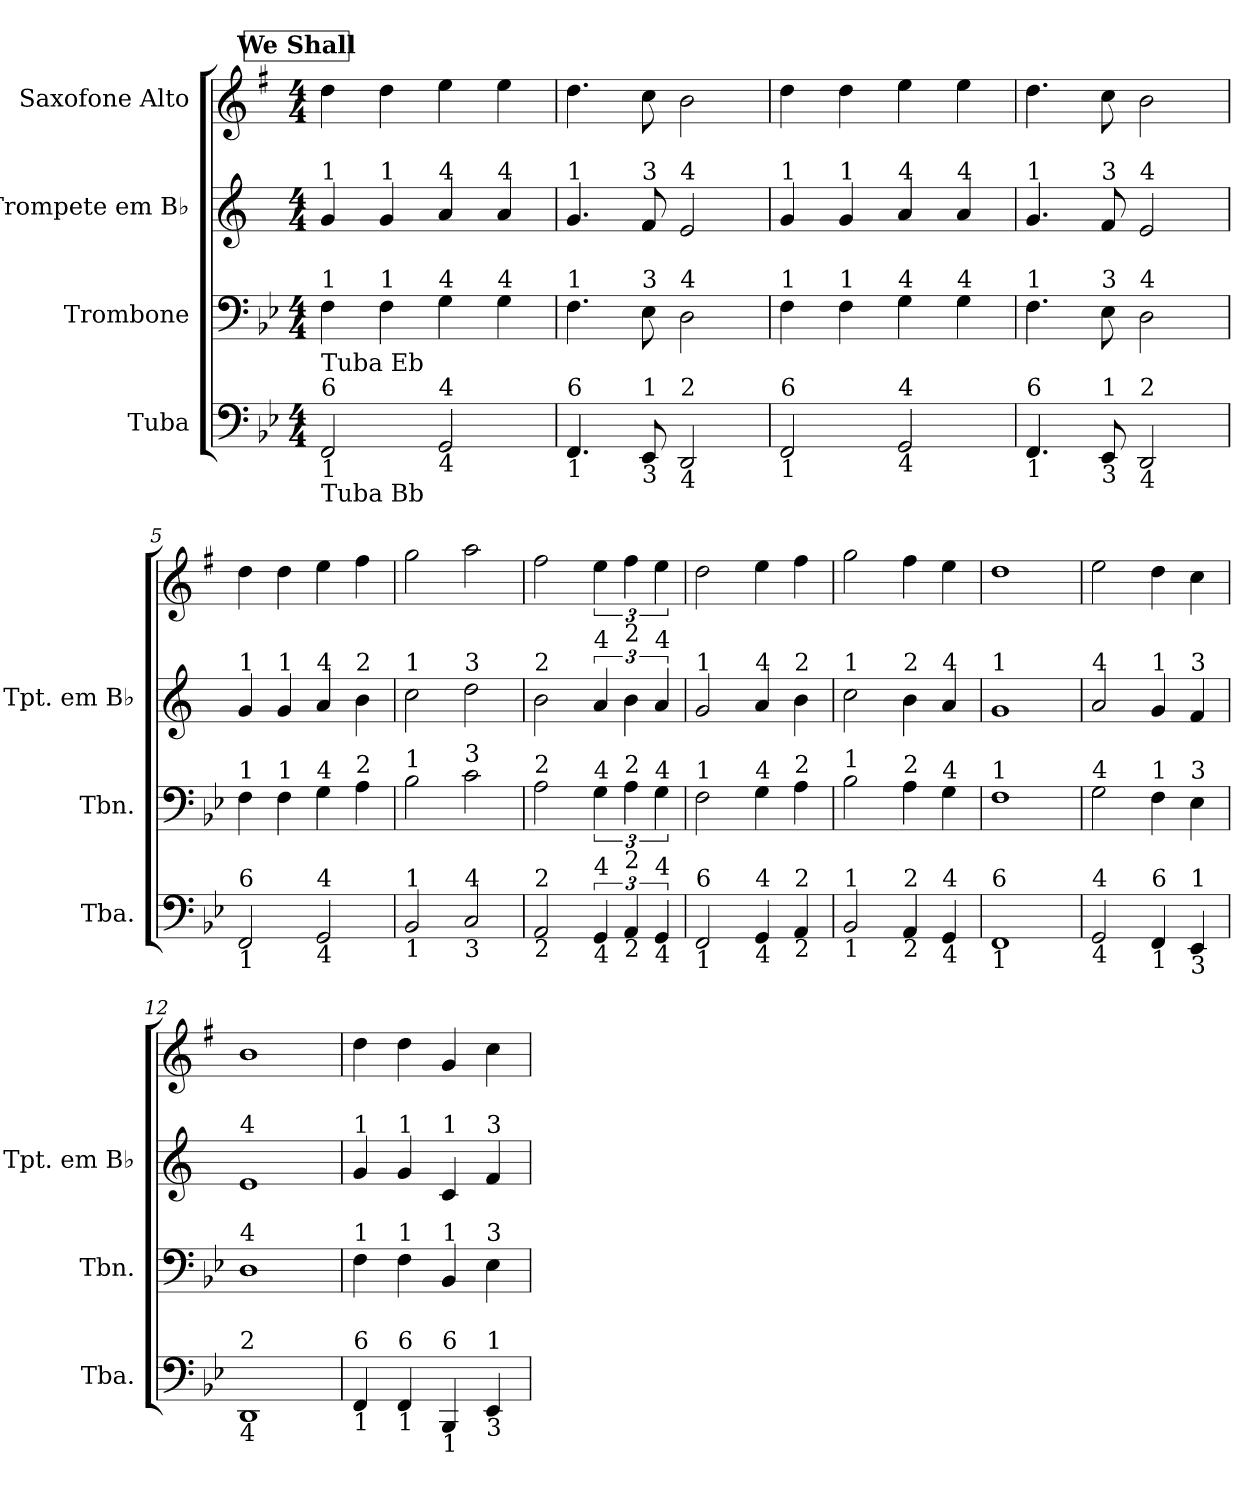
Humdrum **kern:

**kern	**kern	**kern	**kern
*part4	*part3	*part2	*part1
*staff4	*staff3	*staff2	*staff1
*I"Tuba	*I"Trombone	*I"Trompete em B♭	*I"Saxofone Alto
*I'Tba.	*I'Tbn.	*I'Tpt. em B♭	*
*clefF4	*clefF4	*clefG2	*clefG2
*	*	*ITrd1c2	*ITrd5c9
*k[b-e-]	*k[b-e-]	*k[b-e-]	*k[b-e-]
*M4/4	*M4/4	*M4/4	*M4/4
!!LO:REH:place=s1:a:B:fs=14:t=We Shall
=1	=1	=1	=1
!	!	!LO:TX:a:t=1	!
!	!LO:TX:a:t=1	!	!
!LO:TX:b:t=1	!	!	!
!LO:TX:a:t=6	!	!	!
!LO:TX:b:t=Tuba Bb	!	!	!
!LO:TX:a:t=Tuba Eb	!	!	!
2FF/	4F\	4f/	4f\
!	!	!LO:TX:a:t=1	!
!	!LO:TX:a:t=1	!	!
.	4F\	4f/	4f\
!	!	!LO:TX:a:t=4	!
!	!LO:TX:a:t=4	!	!
!LO:TX:b:t=4	!	!	!
!LO:TX:a:t=4	!	!	!
2GG/	4G\	4g/	4g\
!	!	!LO:TX:a:t=4	!
!	!LO:TX:a:t=4	!	!
.	4G\	4g/	4g\
=2	=2	=2	=2
!	!	!LO:TX:a:t=1	!
!	!LO:TX:a:t=1	!	!
!LO:TX:b:t=1	!	!	!
!LO:TX:a:t=6	!	!	!
4.FF/	4.F\	4.f/	4.f\
!	!	!LO:TX:a:t=3	!
!	!LO:TX:a:t=3	!	!
!LO:TX:b:t=3	!	!	!
!LO:TX:a:t=1	!	!	!
8EE-/	8E-\	8e-/	8e-\
!	!	!LO:TX:a:t=4	!
!	!LO:TX:a:t=4	!	!
!LO:TX:b:t=4	!	!	!
!LO:TX:a:t=2	!	!	!
2DD/	2D\	2d/	2d\
=3	=3	=3	=3
!	!	!LO:TX:a:t=1	!
!	!LO:TX:a:t=1	!	!
!LO:TX:b:t=1	!	!	!
!LO:TX:a:t=6	!	!	!
2FF/	4F\	4f/	4f\
!	!	!LO:TX:a:t=1	!
!	!LO:TX:a:t=1	!	!
.	4F\	4f/	4f\
!	!	!LO:TX:a:t=4	!
!	!LO:TX:a:t=4	!	!
!LO:TX:b:t=4	!	!	!
!LO:TX:a:t=4	!	!	!
2GG/	4G\	4g/	4g\
!	!	!LO:TX:a:t=4	!
!	!LO:TX:a:t=4	!	!
.	4G\	4g/	4g\
=4	=4	=4	=4
!	!	!LO:TX:a:t=1	!
!	!LO:TX:a:t=1	!	!
!LO:TX:b:t=1	!	!	!
!LO:TX:a:t=6	!	!	!
4.FF/	4.F\	4.f/	4.f\
!	!	!LO:TX:a:t=3	!
!	!LO:TX:a:t=3	!	!
!LO:TX:b:t=3	!	!	!
!LO:TX:a:t=1	!	!	!
8EE-/	8E-\	8e-/	8e-\
!	!	!LO:TX:a:t=4	!
!	!LO:TX:a:t=4	!	!
!LO:TX:b:t=4	!	!	!
!LO:TX:a:t=2	!	!	!
2DD/	2D\	2d/	2d\
=5	=5	=5	=5
!	!	!LO:TX:a:t=1	!
!	!LO:TX:a:t=1	!	!
!LO:TX:b:t=1	!	!	!
!LO:TX:a:t=6	!	!	!
2FF/	4F\	4f/	4f\
!	!	!LO:TX:a:t=1	!
!	!LO:TX:a:t=1	!	!
.	4F\	4f/	4f\
!	!	!LO:TX:a:t=4	!
!	!LO:TX:a:t=4	!	!
!LO:TX:b:t=4	!	!	!
!LO:TX:a:t=4	!	!	!
2GG/	4G\	4g/	4g\
!	!	!LO:TX:a:t=2	!
!	!LO:TX:a:t=2	!	!
.	4A\	4a\	4a\
=6	=6	=6	=6
!	!	!LO:TX:a:t=1	!
!	!LO:TX:a:t=1	!	!
!LO:TX:b:t=1	!	!	!
!LO:TX:a:t=1	!	!	!
2BB-/	2B-\	2b-\	2b-\
!	!	!LO:TX:a:t=3	!
!	!LO:TX:a:t=3	!	!
!LO:TX:b:t=3	!	!	!
!LO:TX:a:t=4	!	!	!
2C/	2c\	2cc\	2cc\
=7	=7	=7	=7
!	!	!LO:TX:a:t=2	!
!	!LO:TX:a:t=2	!	!
!LO:TX:b:t=2	!	!	!
!LO:TX:a:t=2	!	!	!
2AA/	2A\	2a\	2a\
!	!	!LO:TX:a:t=4	!
!	!LO:TX:a:t=4	!	!
!LO:TX:b:t=4	!	!	!
!LO:TX:a:t=4	!	!	!
6GG/	6G\	6g/	6g\
!	!	!LO:TX:a:t=2	!
!	!LO:TX:a:t=2	!	!
!LO:TX:b:t=2	!	!	!
!LO:TX:a:t=2	!	!	!
6AA/	6A\	6a\	6a\
!	!	!LO:TX:a:t=4	!
!	!LO:TX:a:t=4	!	!
!LO:TX:b:t=4	!	!	!
!LO:TX:a:t=4	!	!	!
6GG/	6G\	6g/	6g\
=8	=8	=8	=8
!	!	!LO:TX:a:t=1	!
!	!LO:TX:a:t=1	!	!
!LO:TX:b:t=1	!	!	!
!LO:TX:a:t=6	!	!	!
2FF/	2F\	2f/	2f\
!	!	!LO:TX:a:t=4	!
!	!LO:TX:a:t=4	!	!
!LO:TX:b:t=4	!	!	!
!LO:TX:a:t=4	!	!	!
4GG/	4G\	4g/	4g\
!	!	!LO:TX:a:t=2	!
!	!LO:TX:a:t=2	!	!
!LO:TX:b:t=2	!	!	!
!LO:TX:a:t=2	!	!	!
4AA/	4A\	4a\	4a\
=9	=9	=9	=9
!	!	!LO:TX:a:t=1	!
!	!LO:TX:a:t=1	!	!
!LO:TX:b:t=1	!	!	!
!LO:TX:a:t=1	!	!	!
2BB-/	2B-\	2b-\	2b-\
!	!	!LO:TX:a:t=2	!
!	!LO:TX:a:t=2	!	!
!LO:TX:b:t=2	!	!	!
!LO:TX:a:t=2	!	!	!
4AA/	4A\	4a\	4a\
!	!	!LO:TX:a:t=4	!
!	!LO:TX:a:t=4	!	!
!LO:TX:b:t=4	!	!	!
!LO:TX:a:t=4	!	!	!
4GG/	4G\	4g/	4g\
=10	=10	=10	=10
!	!	!LO:TX:a:t=1	!
!	!LO:TX:a:t=1	!	!
!LO:TX:b:t=1	!	!	!
!LO:TX:a:t=6	!	!	!
1FF	1F	1f	1f
=11	=11	=11	=11
!	!	!LO:TX:a:t=4	!
!	!LO:TX:a:t=4	!	!
!LO:TX:b:t=4	!	!	!
!LO:TX:a:t=4	!	!	!
2GG/	2G\	2g/	2g\
!	!	!LO:TX:a:t=1	!
!	!LO:TX:a:t=1	!	!
!LO:TX:b:t=1	!	!	!
!LO:TX:a:t=6	!	!	!
4FF/	4F\	4f/	4f\
!	!	!LO:TX:a:t=3	!
!	!LO:TX:a:t=3	!	!
!LO:TX:b:t=3	!	!	!
!LO:TX:a:t=1	!	!	!
4EE-/	4E-\	4e-/	4e-\
=12	=12	=12	=12
!	!	!LO:TX:a:t=4	!
!	!LO:TX:a:t=4	!	!
!LO:TX:b:t=4	!	!	!
!LO:TX:a:t=2	!	!	!
1DD	1D	1d	1d
=13	=13	=13	=13
!	!	!LO:TX:a:t=1	!
!	!LO:TX:a:t=1	!	!
!LO:TX:b:t=1	!	!	!
!LO:TX:a:t=6	!	!	!
4FF/	4F\	4f/	4f\
!	!	!LO:TX:a:t=1	!
!	!LO:TX:a:t=1	!	!
!LO:TX:b:t=1	!	!	!
!LO:TX:a:t=6	!	!	!
4FF/	4F\	4f/	4f\
!	!	!LO:TX:a:t=1	!
!	!LO:TX:a:t=1	!	!
!LO:TX:b:t=1	!	!	!
!LO:TX:a:t=6	!	!	!
4BBB-/	4BB-/	4B-/	4B-/
!	!	!LO:TX:a:t=3	!
!	!LO:TX:a:t=3	!	!
!LO:TX:b:t=3	!	!	!
!LO:TX:a:t=1	!	!	!
4EE-/	4E-\	4e-/	4e-\
=	=	=	=
*-	*-	*-	*-
